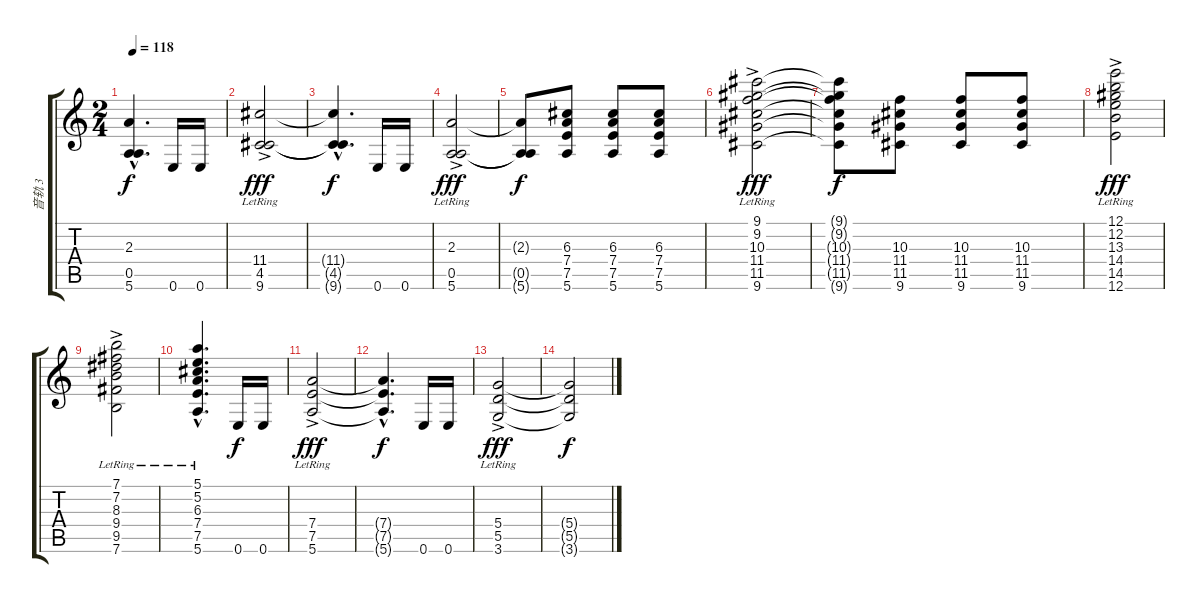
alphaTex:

\track ("音轨 3" "音轨 3") {instrument electricguitarjazz}
\staff {score tabs}
\tuning (E4 B3 G3 D3 A2 E2) {hide}
\ts (2 4)
\tempo 118
\clef g2
\ks c
(2.3{hac t} 0.5{hac t} 5.6{hac t}).4{d dy f} 0.6.16 0.6.16 |
(11.4{ac lr} 4.5{ac lr} 9.6{ac lr}).2{dy fff} |
(11.4{hac t} 4.5{hac t} 9.6{hac t}).4{d dy f} 0.6.16 0.6.16 |
(2.3{ac lr} 0.5{ac lr} 5.6{ac lr}).2{dy fff} |
(2.3{t} 0.5{t} 5.6{t}).8{dy f} (6.3 7.4 7.5 5.6).8 (6.3 7.4 7.5 5.6).8 (6.3 7.4 7.5 5.6).8 |
(9.1{ac lr} 9.2{ac lr} 10.3{ac lr} 11.4{ac lr} 11.5{ac lr} 9.6{ac lr}).2{dy fff} |
(9.1{t} 9.2{t} 10.3{t} 11.4{t} 11.5{t} 9.6{t}).8{dy f} (10.3 11.4 11.5 9.6).8 (10.3 11.4 11.5 9.6).8 (10.3 11.4 11.5 9.6).8 |
(12.1{ac lr} 12.2{ac lr} 13.3{ac lr} 14.4{ac lr} 14.5{ac lr} 12.6{ac lr}).2{dy fff} |
(7.1{ac lr} 7.2{ac lr} 8.3{ac lr} 9.4{ac lr} 9.5{ac lr} 7.6{ac lr}).2 |
(5.1{hac lr} 5.2{hac lr} 6.3{hac lr} 7.4{hac lr} 7.5{hac lr} 5.6{hac lr}).4{d} 0.6.16{dy f} 0.6.16 |
(7.4{ac lr} 7.5{ac lr} 5.6{ac lr}).2{dy fff} |
(7.4{hac t} 7.5{hac t} 5.6{hac t}).4{d dy f} 0.6.16 0.6.16 |
(5.4{ac lr} 5.5{ac lr} 3.6{ac lr}).2{dy fff} |
(5.4{t} 5.5{t} 3.6{t}).2{dy f}
